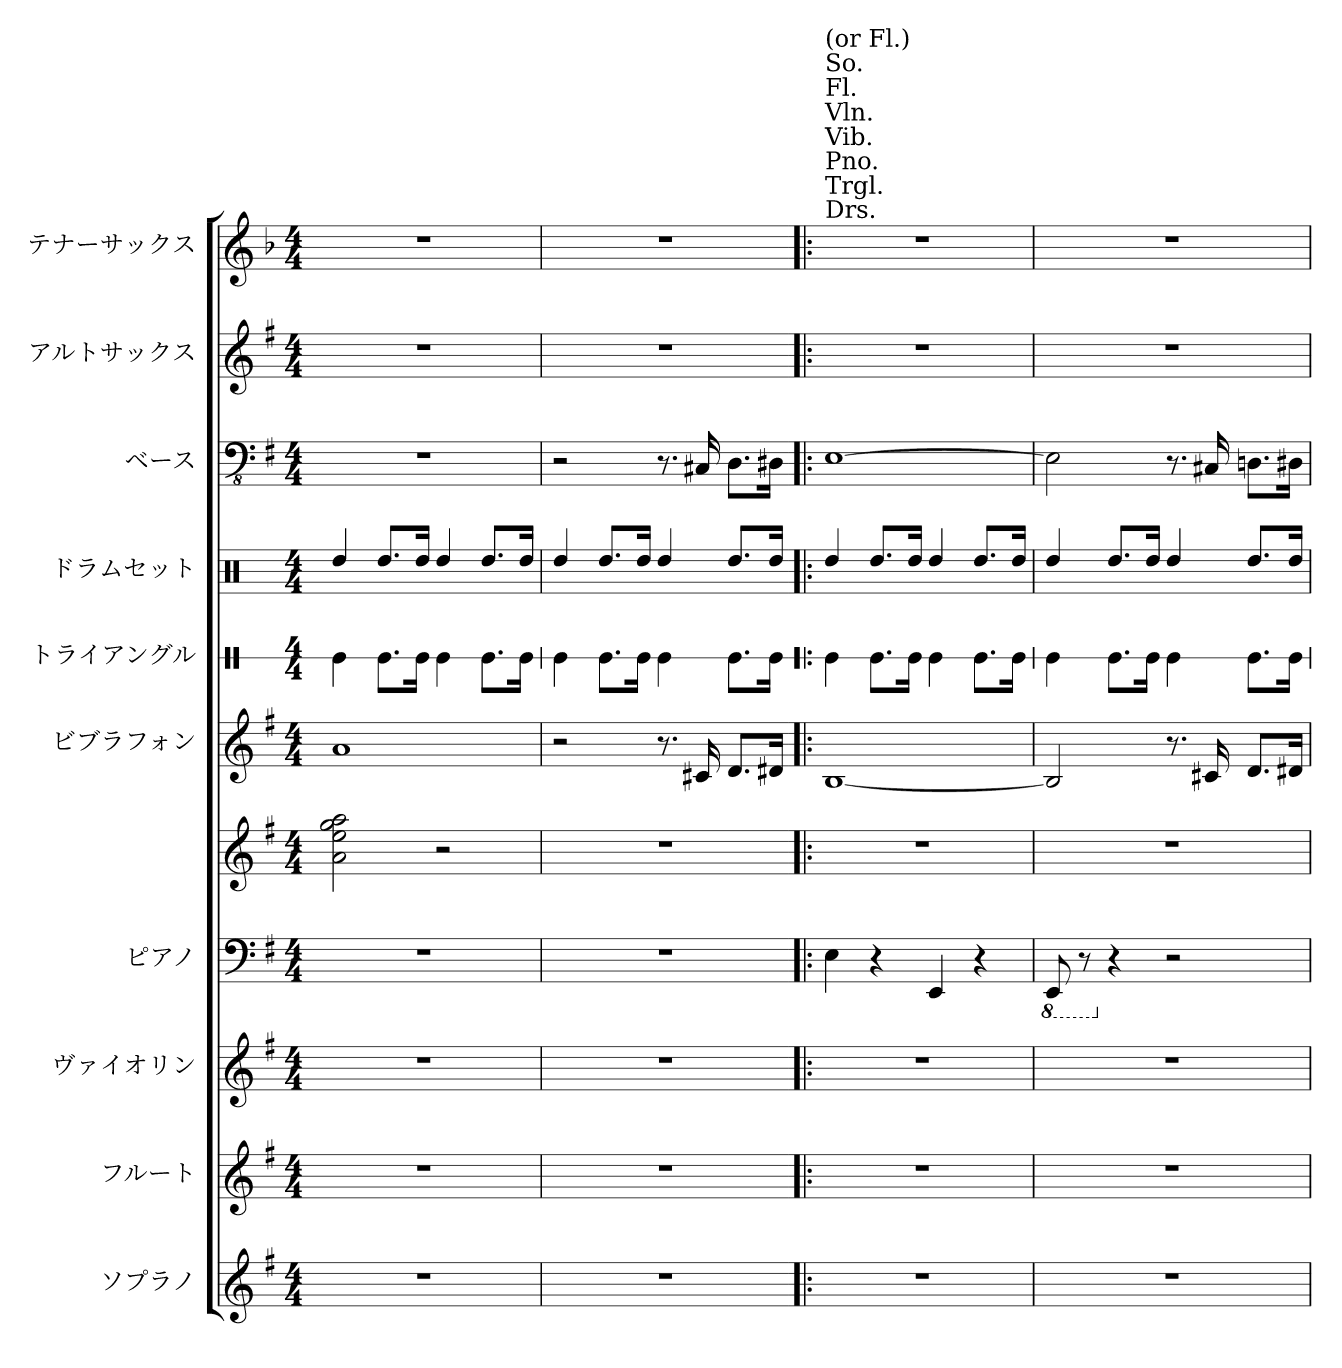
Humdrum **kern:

**kern	**kern	**kern	**kern	**kern	**kern	**kern	**kern	**kern	**kern	**kern
*part10	*part9	*part8	*part7	*part7	*part6	*part5	*part4	*part3	*part2	*part1
*staff11	*staff10	*staff9	*staff8	*staff7	*staff6	*staff5	*staff4	*staff3	*staff2	*staff1
*I"ソプラノ	*I"フルート	*I"ヴァイオリン	*I"ピアノ	*	*I"ビブラフォン	*I"トライアングル	*I"ドラムセット	*I"ベース	*I"アルトサックス	*I"テナーサックス
*	*	*	*	*	*	*stria1	*	*	*	*
*clefG2	*clefG2	*clefG2	*clefF4	*clefG2	*clefG2	*clefX	*clefX	*clefFv4	*clefG2	*clefG2
*	*	*	*	*	*	*	*	*	*ITrd5c9	*ITrd8c14
*k[f#]	*k[f#]	*k[f#]	*k[f#]	*k[f#]	*k[f#]	*k[]	*k[]	*k[f#]	*k[b-e-]	*k[b-]
*M4/4	*M4/4	*M4/4	*M4/4	*M4/4	*M4/4	*M4/4	*M4/4	*M4/4	*M4/4	*M4/4
*MM115	*MM115	*MM115	*MM115	*MM115	*MM115	*MM115	*MM115	*MM115	*MM115	*MM115
=1	=1	=1	=1	=1	=1	=1	=1	=1	=1	=1
1r	1r	1r	1r	2a\ 2ee\ 2gg\ 2aa\	1a	4Re\	4Rdd/	1r	1r	1r
.	.	.	.	.	.	8.Re\L	8.Rdd/L	.	.	.
.	.	.	.	.	.	16Re\Jk	16Rdd/Jk	.	.	.
.	.	.	.	2r	.	4Re\	4Rdd/	.	.	.
.	.	.	.	.	.	8.Re\L	8.Rdd/L	.	.	.
.	.	.	.	.	.	16Re\Jk	16Rdd/Jk	.	.	.
=2	=2	=2	=2	=2	=2	=2	=2	=2	=2	=2
1r	1r	1r	1r	1r	2r	4Re\	4Rdd/	2r	1r	1r
.	.	.	.	.	.	8.Re\L	8.Rdd/L	.	.	.
.	.	.	.	.	.	16Re\Jk	16Rdd/Jk	.	.	.
.	.	.	.	.	8.r	4Re\	4Rdd/	8.r	.	.
.	.	.	.	.	16c#X/	.	.	16CC#X/	.	.
.	.	.	.	.	8.d/L	8.Re\L	8.Rdd/L	8.DD\L	.	.
.	.	.	.	.	16d#X/Jk	16Re\Jk	16Rdd/Jk	16DD#X\Jk	.	.
=3!|:	=3!|:	=3!|:	=3!|:	=3!|:	=3!|:	=3!|:	=3!|:	=3!|:	=3!|:	=3!|:
!	!	!	!	!	!	!	!	!	!	!LO:TX:a:t=Drs.
!	!	!	!	!	!	!	!	!	!	!LO:TX:a:t=Trgl.
!	!	!	!	!	!	!	!	!	!	!LO:TX:a:t=Pno.
!	!	!	!	!	!	!	!	!	!	!LO:TX:a:t=Vib.
!	!	!	!	!	!	!	!	!	!	!LO:TX:a:t=Vln.
!	!	!	!	!	!	!	!	!	!	!LO:TX:a:t=Fl.
!	!	!	!	!	!	!	!	!	!	!LO:TX:a:t=So.
!	!	!	!	!	!	!	!	!	!	!LO:TX:a:t=(or Fl.)
1r	1r	1r	4E\	1r	[1B	4Re\	4Rdd/	[1EE	1r	1r
.	.	.	4r	.	.	8.Re\L	8.Rdd/L	.	.	.
.	.	.	.	.	.	16Re\Jk	16Rdd/Jk	.	.	.
.	.	.	4EE/	.	.	4Re\	4Rdd/	.	.	.
.	.	.	4r	.	.	8.Re\L	8.Rdd/L	.	.	.
.	.	.	.	.	.	16Re\Jk	16Rdd/Jk	.	.	.
=4	=4	=4	=4	=4	=4	=4	=4	=4	=4	=4
*	*	*	*8ba	*	*	*	*	*	*	*
1r	1r	1r	8EEE/	1r	2B/]	4Re\	4Rdd/	2EE\]	1r	1r
.	.	.	8r	.	.	.	.	.	.	.
*	*	*	*X8ba	*	*	*	*	*	*	*
.	.	.	4r	.	.	8.Re\L	8.Rdd/L	.	.	.
.	.	.	.	.	.	16Re\Jk	16Rdd/Jk	.	.	.
.	.	.	2r	.	8.r	4Re\	4Rdd/	8.r	.	.
.	.	.	.	.	16c#X/	.	.	16CC#X/	.	.
.	.	.	.	.	8.d/L	8.Re\L	8.Rdd/L	8.DDn\L	.	.
.	.	.	.	.	16d#X/Jk	16Re\Jk	16Rdd/Jk	16DD#X\Jk	.	.
=	=	=	=	=	=	=	=	=	=	=
*-	*-	*-	*-	*-	*-	*-	*-	*-	*-	*-
